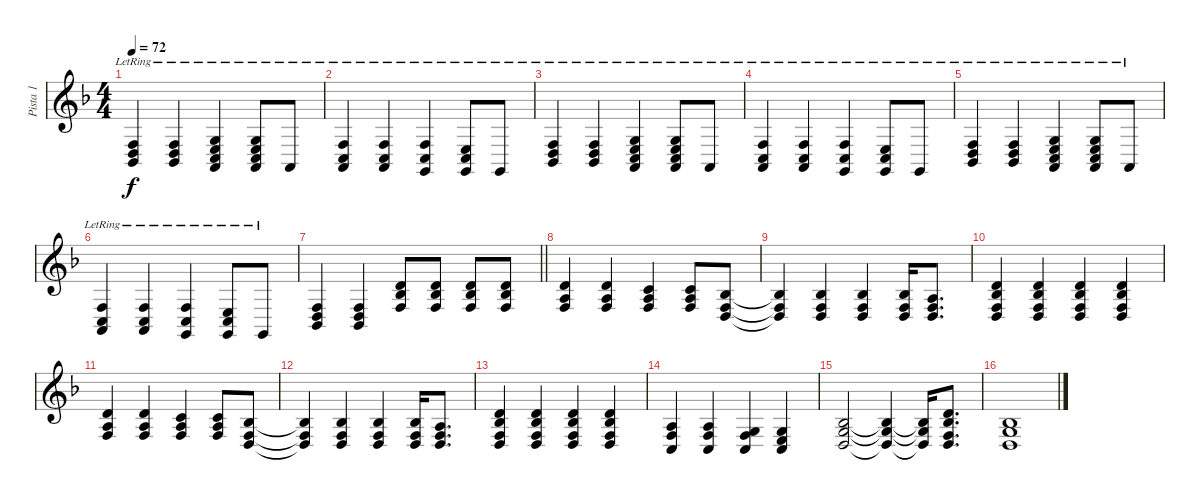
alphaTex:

\track ("Pista 1" "Pista 1") {instrument brightacousticpiano}
\staff {score}
\tuning (E4 B3 G3 D3 A2 D2) {hide}
\ts (4 4)
\tempo 72
\clef g2
\ks f
(0.4{lr} 1.5{lr} 15.6{lr}).4{dy f} (0.4{lr} 1.5{lr} 15.6{lr}).4 (0.3{lr} 2.4{lr} 0.5{lr} 10.6{lr}).4 (0.3{lr} 2.4{lr} 0.5{lr} 10.6{lr}).8 0.5{lr}.8 |
(3.4{lr} 0.5{lr} 10.6{lr}).4 (3.4{lr} 0.5{lr} 10.6{lr}).4 (3.4{lr} 3.5{lr} 5.6{lr}).4 (2.4{lr} 3.5{lr} 5.6{lr}).8 5.6{lr}.8 |
(0.4{lr} 1.5{lr} 15.6{lr}).4 (0.4{lr} 1.5{lr} 15.6{lr}).4 (0.3{lr} 2.4{lr} 0.5{lr} 10.6{lr}).4 (0.3{lr} 2.4{lr} 0.5{lr} 10.6{lr}).8 0.5{lr}.8 |
(3.4{lr} 0.5{lr} 10.6{lr}).4 (3.4{lr} 0.5{lr} 10.6{lr}).4 (3.4{lr} 3.5{lr} 5.6{lr}).4 (2.4{lr} 3.5{lr} 5.6{lr}).8 5.6{lr}.8 |
(0.4{lr} 1.5{lr} 15.6{lr}).4 (0.4{lr} 1.5{lr} 15.6{lr}).4 (0.3{lr} 2.4{lr} 0.5{lr} 10.6{lr}).4 (0.3{lr} 2.4{lr} 0.5{lr} 10.6{lr}).8 0.5{lr}.8 |
(3.4{lr} 0.5{lr} 10.6{lr}).4 (3.4{lr} 0.5{lr} 10.6{lr}).4 (3.4{lr} 3.5{lr} 5.6{lr}).4 (2.4{lr} 3.5{lr} 5.6{lr}).8 5.6{lr}.8 |
\barLineRight lightlight
(0.4 1.5 15.6).4 (0.4 1.5 15.6).4 (3.2 3.3 3.4).8 (3.2 3.3 3.4).8 (3.2 3.3 3.4).8 (3.2 3.3 3.4).8 |
(3.2 2.3 3.4).4 (3.2 2.3 3.4).4 (1.2 2.3 3.4).4 (1.2 2.3 3.4).8 (3.3 3.4 5.5).8 |
(3.3{t} 3.4{t} 5.5{t}).4 (3.3 3.4 5.5).4 (3.3 3.4 5.5).4 (3.3 3.4 5.5).16 (2.3 3.4 5.5).8{d} |
(3.2 3.3 3.4 5.5).4 (3.2 3.3 3.4 5.5).4 (3.2 3.3 3.4 5.5).4 (3.2 3.3 3.4 5.5).4 |
(3.2 2.3 3.4).4 (3.2 2.3 3.4).4 (1.2 2.3 3.4).4 (1.2 2.3 3.4).8 (3.3 3.4 5.5).8 |
(3.3{t} 3.4{t} 5.5{t}).4 (3.3 3.4 5.5).4 (3.3 3.4 5.5).4 (3.3 3.4 5.5).16 (2.3 3.4 5.5).8{d} |
(3.2 3.3 3.4 5.5).4 (3.2 3.3 3.4 5.5).4 (3.2 3.3 3.4 5.5).4 (3.2 3.3 3.4 5.5).4 |
(2.3 3.4 3.5).4 (2.3 3.4 3.5).4 (0.3 3.4 3.5).4 (0.3 2.4 3.5).4 |
(3.3 5.4 5.5).2 (3.3{t} 5.4{t} 5.5{t}).4 (3.3{t} 5.4{t} 5.5{t}).16 (3.2 3.3 3.4 5.5).8{d} |
(3.3 5.4 5.5).1
